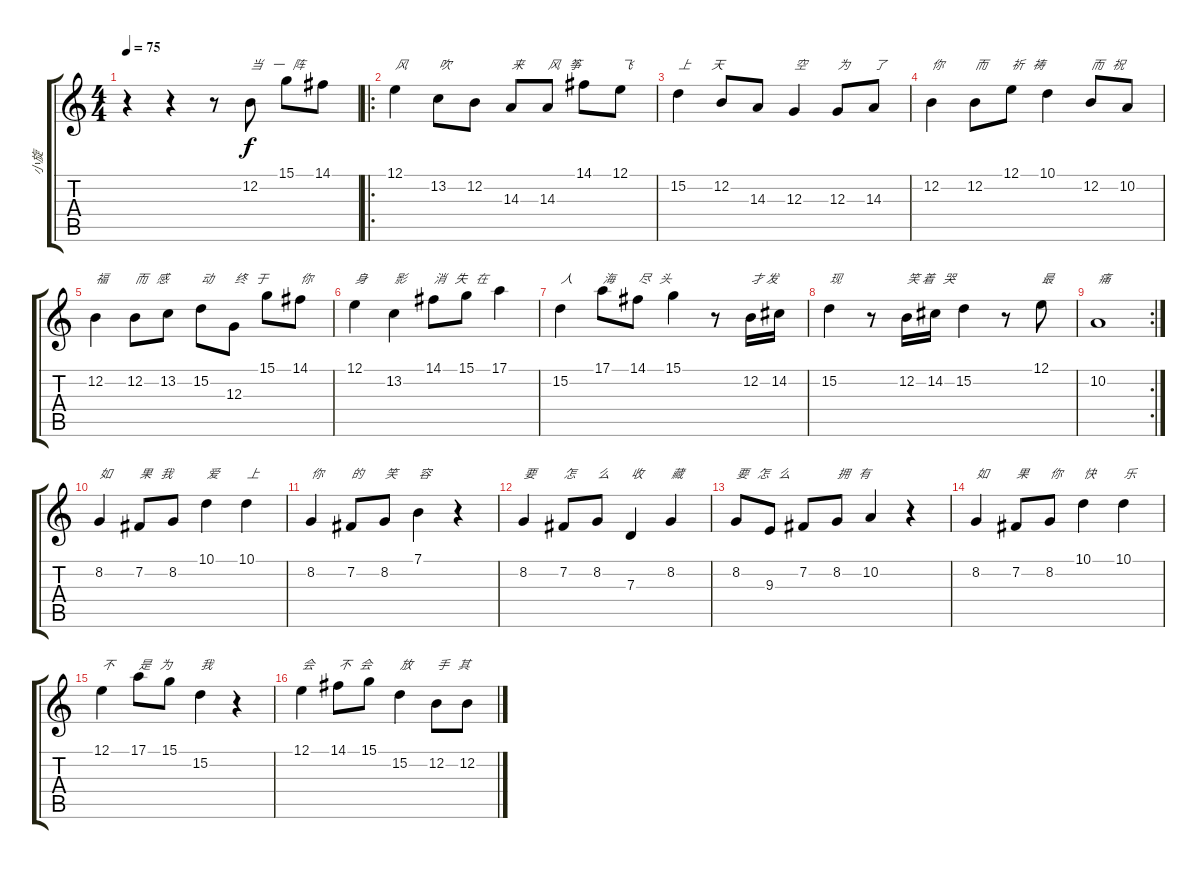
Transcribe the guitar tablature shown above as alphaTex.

\track ("小旋" "小旋") {instrument harmonica}
\staff {score tabs}
\tuning (E4 B3 G3 D3 A2 E2) {hide}
\ts (4 4)
\tempo 75
\clef g2
\ks c
r.4{dy f} r.4 r.8 12.2.8{txt "当   一   阵"} 15.1.8 14.1.8 |
\ro
12.1.4{txt "风"} 13.2.8{txt "吹"} 12.2.8 14.3.8{txt "来"} 14.3.8{txt "风   筝"} 14.1.8 12.1.8{txt "飞"} |
15.2.4{txt "上       天   "} 12.2.8 14.3.8 12.3.4{txt "空"} 12.3.8{txt "为"} 14.3.8{txt "了"} |
12.2.4{txt "你"} 12.2.8{txt "而"} 12.1.8{txt "祈   祷"} 10.1.4 12.2.8{txt "而   祝"} 10.2.8 |
12.2.4{txt "福"} 12.2.8{txt "而   感"} 13.2.8 15.2.8{txt "动"} 12.3.8{txt "终   于"} 15.1.8 14.1.8{txt "你"} |
12.1.4{txt "身"} 13.2.4{txt "影"} 14.1.8{txt "消   失   在"} 15.1.8 17.1.4 |
15.2.4{txt "人"} 17.1.8{txt "海"} 14.1.8{txt "尽   头"} 15.1.4 r.8 12.2.16{txt "才 发"} 14.2.16 |
15.2.4{txt "现"} r.8 12.2.16{txt "笑 着   哭"} 14.2.16 15.2.4 r.8 12.1.8{txt "最"} |
\rc 2
10.2.1{txt "痛"} |
8.2.4{txt "如"} 7.2.8{txt "果   我"} 8.2.8 10.1.4{txt "爱"} 10.1.4{txt "上"} |
8.2.4{txt "你"} 7.2.8{txt "的"} 8.2.8{txt "笑"} 7.1.4{txt "容"} r.4 |
8.2.4{txt "要"} 7.2.8{txt "怎 "} 8.2.8{txt "么"} 7.3.4{txt "收"} 8.2.4{txt "藏"} |
8.2.8{txt "要   怎   么   "} 9.3.8 7.2.8 8.2.8{txt "拥   有"} 10.2.4 r.4 |
8.2.4{txt "如"} 7.2.8{txt "果"} 8.2.8{txt "你"} 10.1.4{txt "快"} 10.1.4{txt "乐"} |
12.1.4{txt "不"} 17.1.8{txt "是   为"} 15.1.8 15.2.4{txt "我"} r.4 |
12.1.4{txt "会"} 14.1.8{txt "不   会"} 15.1.8 15.2.4{txt "放"} 12.2.8{txt "手   其"} 12.2.8
